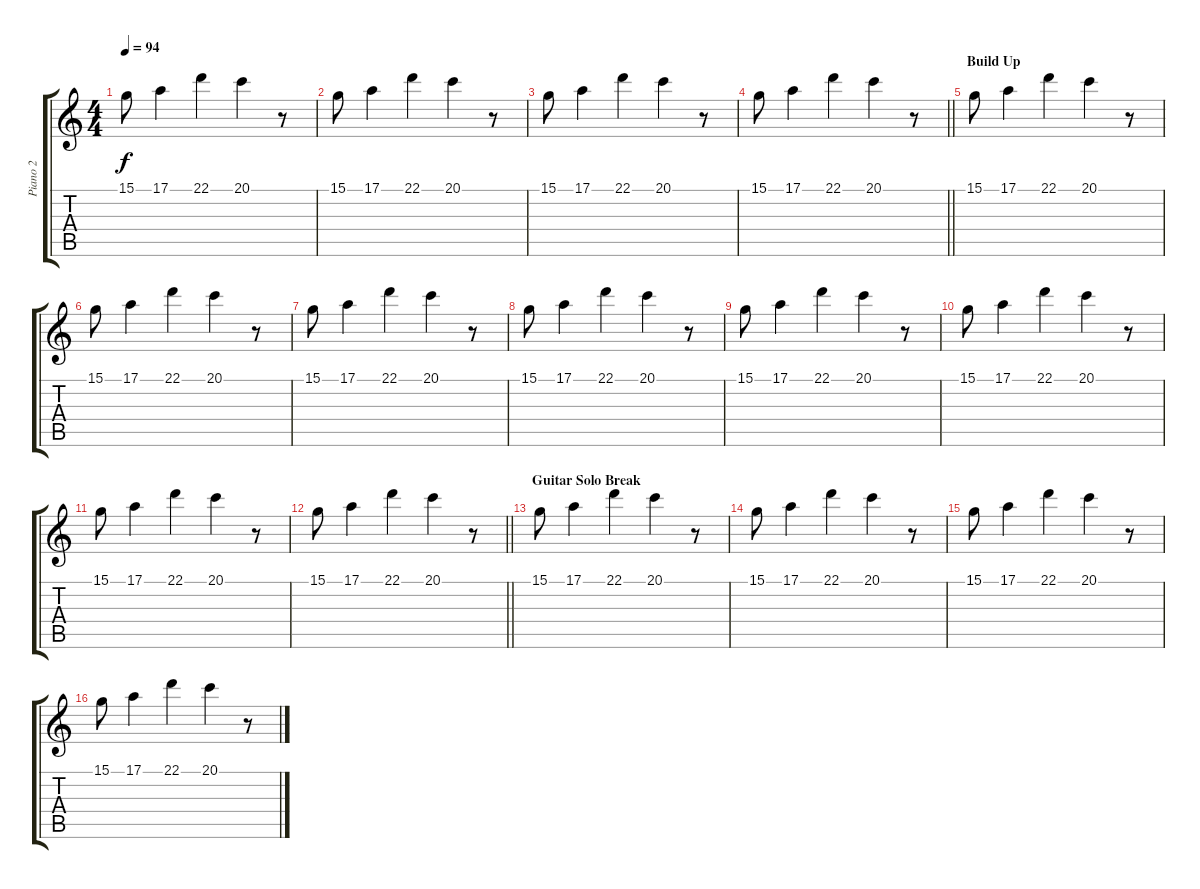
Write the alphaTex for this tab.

\track ("Piano 2" "Piano 2") {instrument acousticgrandpiano}
\staff {score tabs}
\tuning (E4 B3 G3 D3 A2 E2) {hide}
\ts (4 4)
\tempo 94
\clef g2
\ks c
15.1.8{dy f} 17.1.4 22.1.4 20.1.4 r.8 |
15.1.8 17.1.4 22.1.4 20.1.4 r.8 |
15.1.8 17.1.4 22.1.4 20.1.4 r.8 |
\barLineRight lightlight
15.1.8 17.1.4 22.1.4 20.1.4 r.8 |
\section ("" "Build Up")
15.1.8 17.1.4 22.1.4 20.1.4 r.8 |
15.1.8 17.1.4 22.1.4 20.1.4 r.8 |
15.1.8 17.1.4 22.1.4 20.1.4 r.8 |
15.1.8 17.1.4 22.1.4 20.1.4 r.8 |
15.1.8 17.1.4 22.1.4 20.1.4 r.8 |
15.1.8 17.1.4 22.1.4 20.1.4 r.8 |
15.1.8 17.1.4 22.1.4 20.1.4 r.8 |
\barLineRight lightlight
15.1.8 17.1.4 22.1.4 20.1.4 r.8 |
\section ("" "Guitar Solo Break")
15.1.8 17.1.4 22.1.4 20.1.4 r.8 |
15.1.8 17.1.4 22.1.4 20.1.4 r.8 |
15.1.8 17.1.4 22.1.4 20.1.4 r.8 |
15.1.8 17.1.4 22.1.4 20.1.4 r.8
